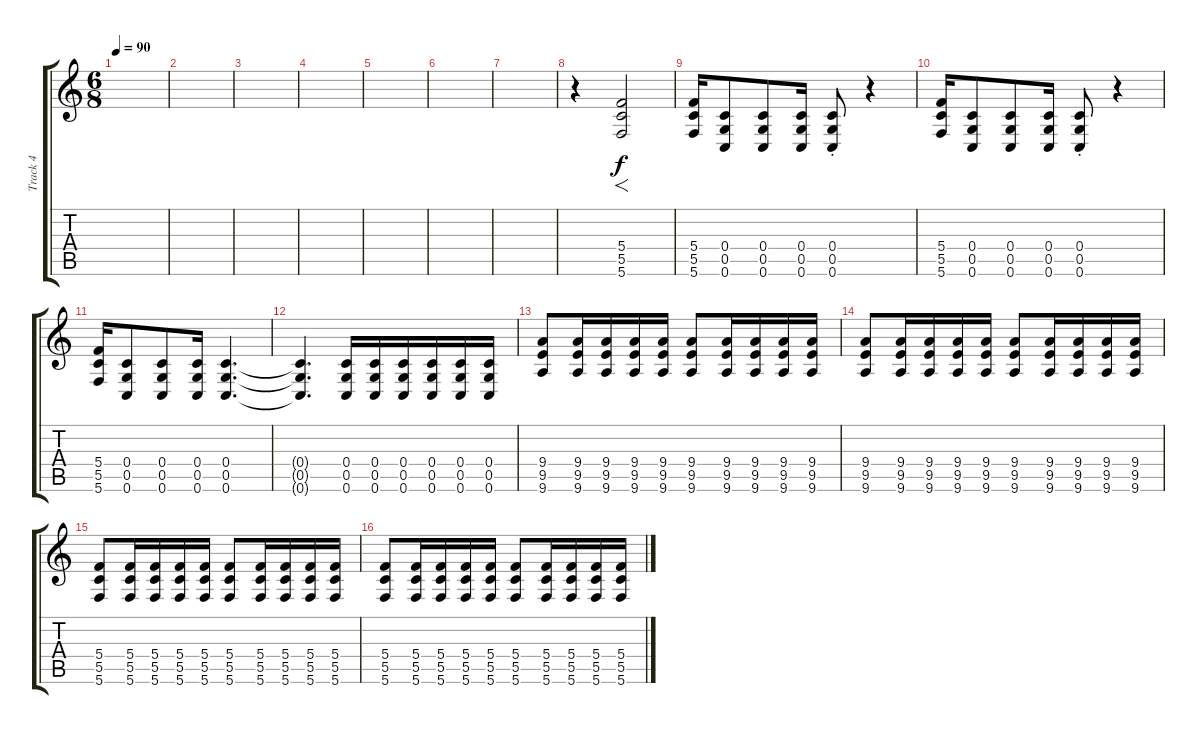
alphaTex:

\track ("Track 4" "Track 4") {instrument distortionguitar}
\staff {score tabs}
\tuning (D4 A3 F3 C3 G2 C2) {hide}
\ts (6 8)
\tempo 90
\clef g2
\ks c
|
|
|
|
|
|
|
r.4 (5.4 5.5 5.6).2{f} |
(5.4 5.5 5.6).16 (0.4 0.5 0.6).8 (0.4 0.5 0.6).8 (0.4 0.5 0.6).16 (0.4 0.5{st} 0.6).8 r.4 |
(5.4 5.5 5.6).16 (0.4 0.5 0.6).8 (0.4 0.5 0.6).8 (0.4 0.5 0.6).16 (0.4 0.5 0.6{st}).8 r.4 |
(5.4 5.5 5.6).16 (0.4 0.5 0.6).8 (0.4 0.5 0.6).8 (0.4 0.5 0.6).16 (0.4 0.5 0.6).4{d} |
(0.4{t} 0.5{t} 0.6{t}).4{d} (0.4 0.5 0.6).16 (0.4 0.5 0.6).16 (0.4 0.5 0.6).16 (0.4 0.5 0.6).16 (0.4 0.5 0.6).16 (0.4 0.5 0.6).16 |
(9.4 9.5 9.6).8 (9.4 9.5 9.6).16 (9.4 9.5 9.6).16 (9.4 9.5 9.6).16 (9.4 9.5 9.6).16 (9.4 9.5 9.6).8 (9.4 9.5 9.6).16 (9.4 9.5 9.6).16 (9.4 9.5 9.6).16 (9.4 9.5 9.6).16 |
(9.4 9.5 9.6).8 (9.4 9.5 9.6).16 (9.4 9.5 9.6).16 (9.4 9.5 9.6).16 (9.4 9.5 9.6).16 (9.4 9.5 9.6).8 (9.4 9.5 9.6).16 (9.4 9.5 9.6).16 (9.4 9.5 9.6).16 (9.4 9.5 9.6).16 |
(5.4 5.5 5.6).8 (5.4 5.5 5.6).16 (5.4 5.5 5.6).16 (5.4 5.5 5.6).16 (5.4 5.5 5.6).16 (5.4 5.5 5.6).8 (5.4 5.5 5.6).16 (5.4 5.5 5.6).16 (5.4 5.5 5.6).16 (5.4 5.5 5.6).16 |
(5.4 5.5 5.6).8 (5.4 5.5 5.6).16 (5.4 5.5 5.6).16 (5.4 5.5 5.6).16 (5.4 5.5 5.6).16 (5.4 5.5 5.6).8 (5.4 5.5 5.6).16 (5.4 5.5 5.6).16 (5.4 5.5 5.6).16 (5.4 5.5 5.6).16
